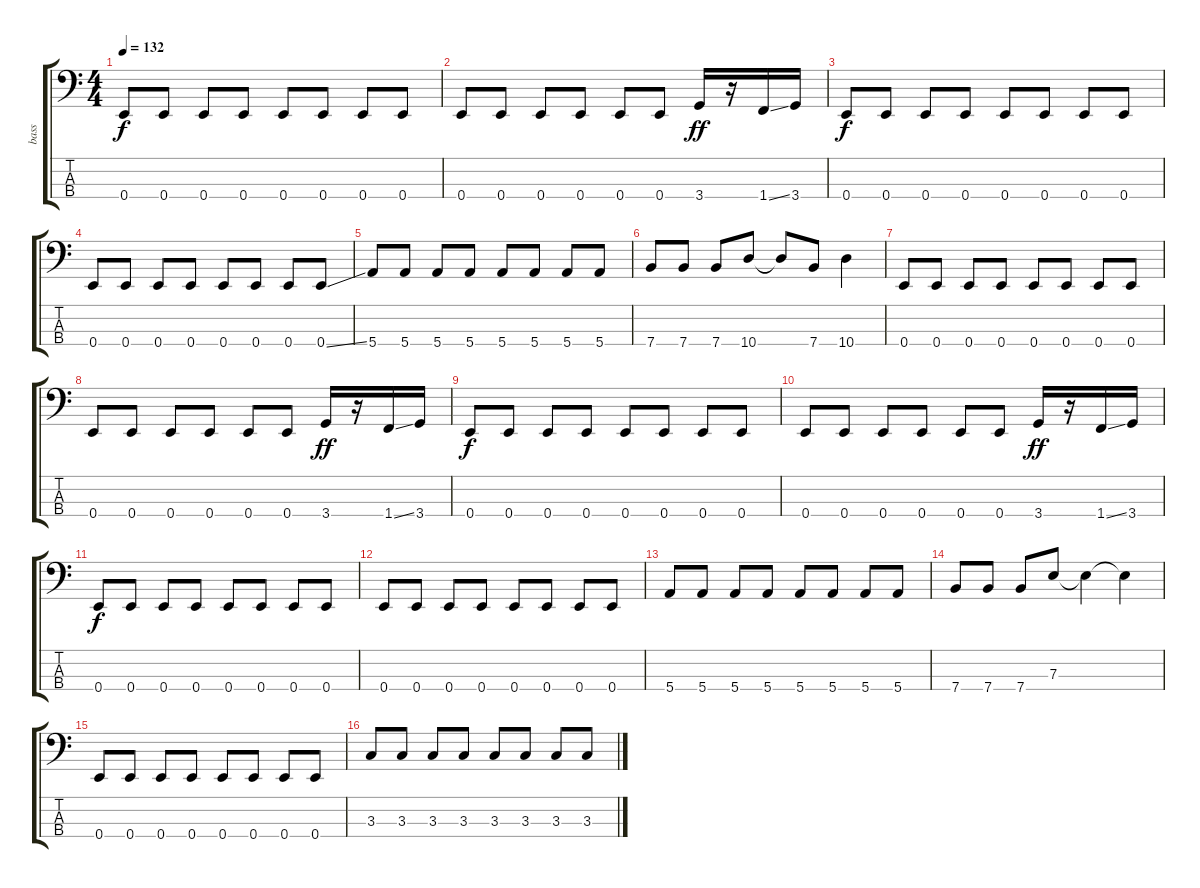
\track ("bass" "bass") {instrument electricbassfinger}
\staff {score tabs}
\tuning (G2 D2 A1 E1) {hide}
\ts (4 4)
\tempo 132
\clef f4
\ks c
0.4.8{dy f} 0.4.8 0.4.8 0.4.8 0.4.8 0.4.8 0.4.8 0.4.8 |
0.4.8 0.4.8 0.4.8 0.4.8 0.4.8 0.4.8 3.4.16{dy ff} r.16 1.4{ss}.16 3.4.16 |
0.4.8{dy f} 0.4.8 0.4.8 0.4.8 0.4.8 0.4.8 0.4.8 0.4.8 |
0.4.8 0.4.8 0.4.8 0.4.8 0.4.8 0.4.8 0.4.8 0.4{ss}.8 |
5.4.8 5.4.8 5.4.8 5.4.8 5.4.8 5.4.8 5.4.8 5.4.8 |
7.4.8 7.4.8 7.4.8 10.4.8 10.4{t}.8 7.4.8 10.4.4 |
0.4.8 0.4.8 0.4.8 0.4.8 0.4.8 0.4.8 0.4.8 0.4.8 |
0.4.8 0.4.8 0.4.8 0.4.8 0.4.8 0.4.8 3.4.16{dy ff} r.16 1.4{ss}.16 3.4.16 |
0.4.8{dy f} 0.4.8 0.4.8 0.4.8 0.4.8 0.4.8 0.4.8 0.4.8 |
0.4.8 0.4.8 0.4.8 0.4.8 0.4.8 0.4.8 3.4.16{dy ff} r.16 1.4{ss}.16 3.4.16 |
0.4.8{dy f} 0.4.8 0.4.8 0.4.8 0.4.8 0.4.8 0.4.8 0.4.8 |
0.4.8 0.4.8 0.4.8 0.4.8 0.4.8 0.4.8 0.4.8 0.4.8 |
5.4.8 5.4.8 5.4.8 5.4.8 5.4.8 5.4.8 5.4.8 5.4.8 |
7.4.8 7.4.8 7.4.8 7.3.8 7.3{t}.4 7.3{t}.4 |
0.4.8 0.4.8 0.4.8 0.4.8 0.4.8 0.4.8 0.4.8 0.4.8 |
3.3.8 3.3.8 3.3.8 3.3.8 3.3.8 3.3.8 3.3.8 3.3.8
